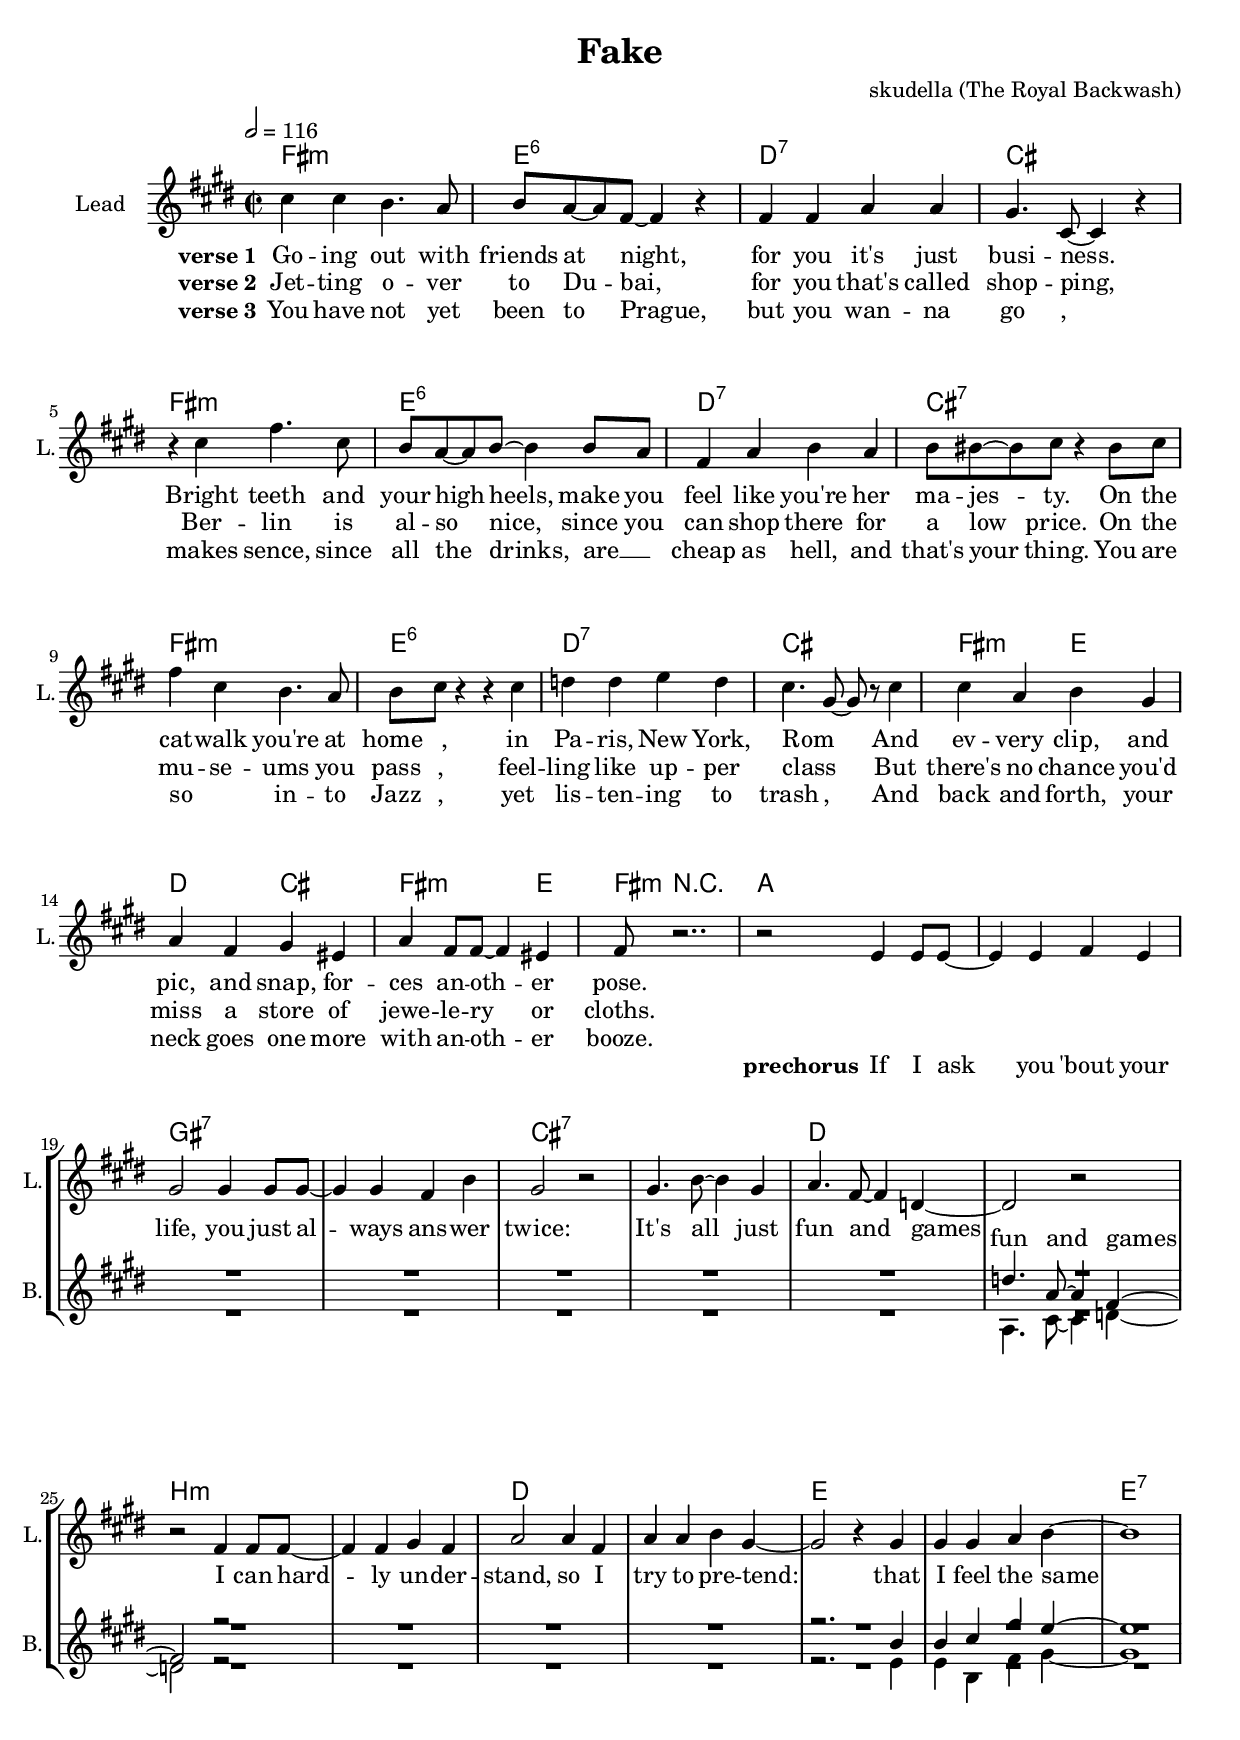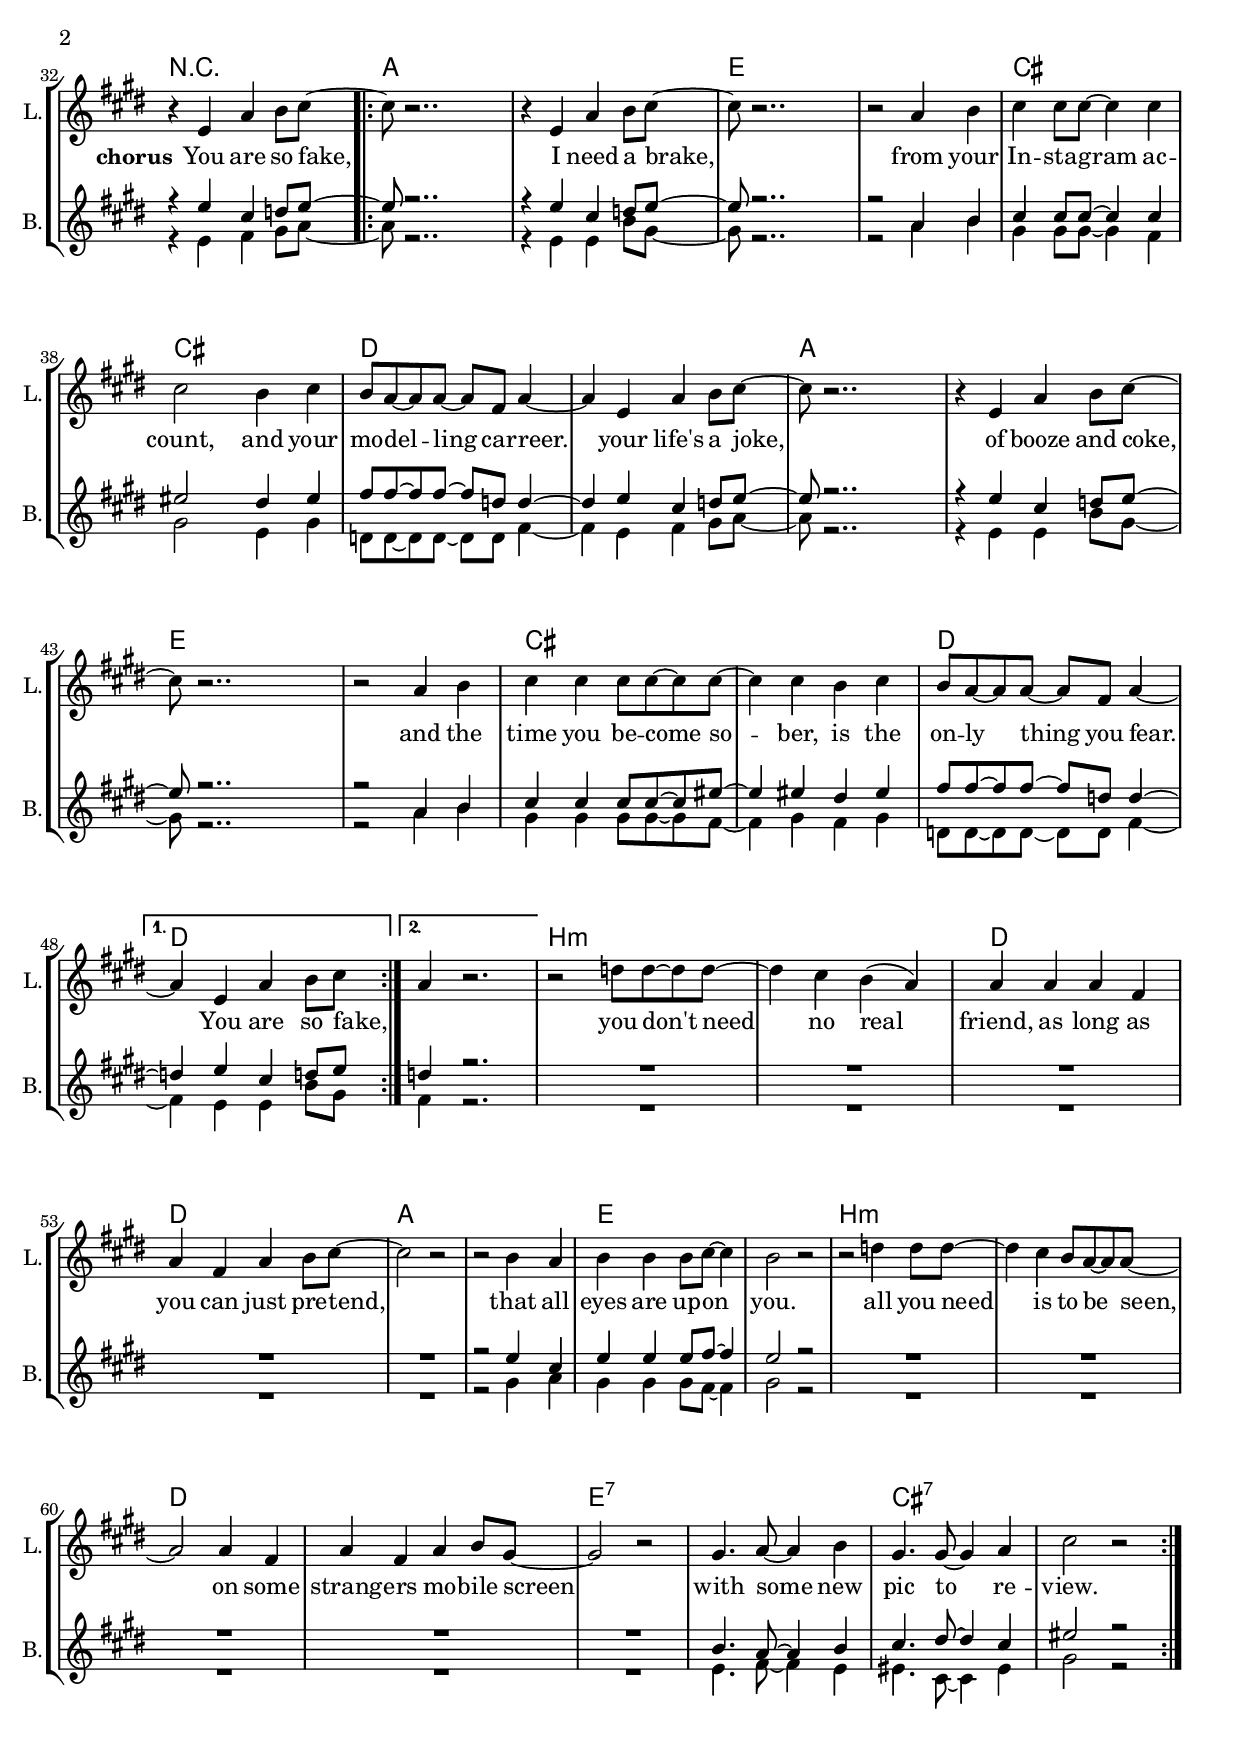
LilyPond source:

\version "2.16.2"

\header {
  title = "Fake"
  composer = "skudella (The Royal Backwash)"

}

global = {
  \key e \minor
  \time 2/2
  \tempo 2 = 116
}

harmonies = \chordmode {
  \germanChords
  a1:m g:6 f:7 e a:m g:6 f:7 e:7
  a1:m g:6 f:7 e a2:m g f e a2.:m g4 
  a8:m r2..

  c1 c  b:7 b:7 e1:7 e1:7 f1 f
  d1:m d1:m f f g g g:7 r1
  
  c4 c c c c1 g4 g g g g1
  e4 e e e e4 e e e f4 f f f4~f1
  c4 c c c c1 g4 g g g g1
  e4 e e e e4 e e e f4 f f f4~f1 f
  d1:m d1:m f f c c g g
  d1:m d1:m f f g:7 g:7 e:7 e:7

  %c1 c b:7 b:7 e1 e1:7 f f
  %d1:m d1:m f f e e e:7 e:7 
  %a4:m g f e a4.:m e8 
  %a8:m r4.
  
  %g1 g1 d:m d:m 
  %f f c c
  %e e a4:m g f e a4.:m e8 
  %a8:m r4.
  
  %a2:m g:6 f:7 e a:m g:6 f:7 e:7
  %a2:m g:6 f:7 e a:m g:6 f:7 e:7
  %a2:m g:6 f:7 e a:m g:6 f4:7 f8:7 e:7 e2:7
  %a2:m g f e a2.:m e4 
  %a8:m r2.. 
}

violinMusic = \relative c'' {
  
}

leadGuitarMusic = \relative c'' {

}

trumpetoneVerseMusic = \relative c'' {

}

trumpetonePreChorusMusic = \relative c'' {
}

trumpetoneChorusMusic = \relative c'' {
}

trumpetoneBridgeMusic = \relative c'' {
}

trumpettwoVerseMusic = \relative c'' {
}

trumpettwoPreChrousMusic = \relative c'' {

}

trumpettwoChorusMusic = \relative c'' {

}

leadMusicverse = \relative c'{
e'4 e4 d4. c8 
d8 c8~c8 a8~a4 r4
a4 a4 c c
b4. e,8~e4 r4
r4 e'4 a4. e8
d8 c8~c8 d8~d4 d8 c8
a4 c d c
d8 dis8~dis e8 r4 dis8 e
a4 e d4. c8
d e r4 r4 e4
f f g f 
e4. b8~b8 r8 e4
e c d b
c a b gis 
c a8 a8~a4 gis
a8 r2..






}

leadMusicprechorus = \relative c''{
r2 g4 g8 g8~
g4 g a g
b2 b4 b8 b8~
b4 b a d 
b2 r2 
b4. d8~d4 b
c4. a8~a4 f4~
f2 r2
r2  a4 a8 a8~
a4 a b a
c2 c4 a4
c4 c d b~ 
b2 r4 b
b b4 c4 d4~
d1

}

leadMusicchorus = \relative c''{
r4 g c d8 e8~
\repeat volta 2 {

e8 r2..
r4 g, c d8 e8~
e8 r2..
r2 c4 d
e e8 e8~e4 e
e2 d4 e
d8 c8~c c~c a c4~
c4 g c d8 e8~
e8 r2..
r4 g, c d8 e8~
e8 r2.. 
r2 c4 d
e e4 e8 e8~e8 e~
e4 e4 d4 e
d8 c8~c c~c a c4~ |}
\alternative{
  {c4 g c d8 e8 |}
  {c4 r2. |}
}


r2 f8 f8~f8 f8~
f4 e d( c)
c4 c c a
c a c d8 e~
e2 r2
r2 d4 c
d d d8 e~e4
d2 r2

r2 f4 f8 f8~
f4 e d8 c8~c8 c~
c2 c4 a
c a c d8 b~
b2 r2
b4. c8~c4 d
b4. b8~b4 c4
e2 r2
\bar ":|."
%R1*8
%r2 e4.  g8~
%g4 e4 g8 b8~b4
%a4. fis8~fis4 dis4
%e fis8 a8~a4 
}

leadMusicBridge = \relative c''{
%e4 e4 d4. c8 
%d8 c8~c8 a8~a4 r4
%a4 a4 b b
%c4. e,8~e4 r4
%r e'4 g4. e8
%c8 d8~d8 e8~e4 d8 c8
%a4 c d c
%d8 dis8~dis e8 r4 dis8 e
%a4 e d4. c8
%c a8~a8 b8~b4 r4
%c c d c 
%a8 c8~c8 e8~e4 r4
%e c d b
%c a b gis 
%c a8 a8~a4 gis
%a8 r2..
}

leadWordsOne = \lyricmode { 
\set stanza = "verse 1" 
Go -- ing out with friends at night, for you it's  just busi -- ness.
Bright teeth and your high heels, make you feel like you're her ma -- jes -- ty.
On the cat -- walk you're at home_ _, in Pa -- ris, New York, Rom_ _
And ev -- very clip, and pic, and snap, for -- ces an -- oth -- er pose.

}

leadWordsPrechorus = \lyricmode {
\set stanza = "prechorus" 
If I ask you 'bout your life, you just al -- ways ans -- wer twice:
It's all just fun and games
I can hard -- ly un --  der -- stand, so I try to pre -- tend:
that I feel the same

}

leadWordsChorus = \lyricmode {
\set stanza = "chorus" 
You are so fake,
I need a brake,
from your In -- sta -- gram ac -- count, and your mo -- del -- ling car -- reer.
your life's a joke,
of booze and coke,
and the time you be -- come so -- ber, is the on -- ly thing you fear. You are so fake, _

you don't need no real friend, 
as long as you can just pre -- tend,
that all eyes are up -- on you.

all you need is to be seen, 
on some strang -- ers mo -- bile screen
with some new pic to re -- view.

}


leadWordsChorusTwo = \lyricmode {

}

leadWordsBridge = \lyricmode {
 
}

leadWordsTwo = \lyricmode { 
\set stanza = "verse 2"
Jet -- ting o -- ver to Du -- bai, for you that's called shop -- ping,
Ber -- lin is al -- so nice, since you can shop there for a low price.
On the mu -- se -- ums you pass ,
feel -- ling like up -- per class _ __
But there's no chance you'd miss a store of jewe -- le -- ry  or cloths.

}

leadWordsThree = \lyricmode {
\set stanza = "verse 3"
You have not yet been to Prague, but you wan -- na go ,
makes sence, since all the drinks, are __ _ cheap as hell, and that's your thing.
You are so _ __ in -- to Jazz , 
yet lis -- ten -- ing  to trash ,
And back and forth, your neck goes one more with an -- oth -- er booze.

}

leadWordsFour = \lyricmode {



}


leadWordsFive = \lyricmode {

}

backingOneVerseMusic = \relative c'' {
R1*16
}

backingOnePrechorusMusic = \relative c'' {
R1*23
f4. c8~c4 a4~
a2 r2
R1*3
r2. d4
d e4 a4 g4~
g1
}

backingOneChorusMusic = \relative c'' {
R1*31

r4 g' e f8 g8~
\repeat volta 2 {

g8 r2..
r4 g e f8 g8~
g8 r2..
r2 c,4 d
e e8 e8~e4 e
gis2 fis4 gis
a8 a8~a a~a f f4~
f4 g e f8 g8~
g8 r2..
r4 g e f8 g8~
g8 r2.. 
r2 c,4 d
e e e8 e8~e gis~
gis4 gis4 fis  gis
a8 a8~a a~a f f4~ |}
\alternative{
  {f4 g e f8 g8 |}
  {f4 r2. |}
}


R1*5

r2 g4 e
g g g8 a~a4
g2 r2

R1*5
d4. c8~c4 d
e4. fis8~fis4 e4
gis2 r2
\bar ":|."
}

backingOneBridgeMusic = \relative c'' {
  
}

backingOneVerseWords = \lyricmode {
}

backingOnePrechorusWords = \lyricmode {
fun and games
}


backingOneChorusWords = \lyricmode {

}


backingOneBridgeWords = \lyricmode {
}

backingTwoVerseMusic = \relative c' {
R1*16

}

backingTwoPrechorusMusic = \relative c'' {
R1*23
c,4. e8~e4 f4~
f2 r2
R1*3
r2. g4
g d4 a'4 b4~
b1
}

backingTwoChorusMusic = \relative c'' {
R1*31

r4 g a b8 c8~
\repeat volta 2 {

c8 r2..
r4 g g d'8 b8~
b8 r2..
r2 c4 d
b b8 b8~b4 a
b2 g4 b
f8 f8~f f~f f a4~
a4 g a b8 c8~
c8 r2..
r4 g g d'8 b8~
b8 r2.. 
r2 c4 d
b b b8 b8~b a~
a4 b4 a  b
f8 f8~f f~f f a4~ |}
\alternative{
  {a4 g g d'8 b8 |}
  {a4 r2. |}
}


R1*5
r2 b4 c
b b b8 a~a4
b2 r2

R1*5
g4. a8~a4 g
gis4. e8~e4 gis4
b2 r2
\bar ":|."
}

backingTwoBridgeMusic = \relative c'' {

}


backingTwoVerseWords = \lyricmode {
}

backingTwoPrechorusWords = \lyricmode {
}


backingTwoChorusWords = \lyricmode {
}


backingTwoBridgeWords = \lyricmode {
}

derbassVerse = \relative c {
  \clef bass

}

\score {
  <<
    \new ChordNames {
      \set chordChanges = ##t
      \transpose c a, { \global \harmonies }
    }

    \new StaffGroup <<
    
      \new Staff = "Violin" {
        \set Staff.instrumentName = #"Violin"
        \set Staff.shortInstrumentName = #"V."
        \set Staff.midiInstrument = #"violin"
         \transpose c a, { \violinMusic }
      }
      \new Staff = "Guitar" {
        \set Staff.instrumentName = #"Guitar"
        \set Staff.shortInstrumentName = #"G."
        %\set Staff.midiInstrument = #"overdriven guitar"
        \set Staff.midiInstrument = #"acoustic guitar (steel)"
        \transpose c a, { \global \leadGuitarMusic }
      }
        \new Staff = "Trumpets" <<
        \set Staff.instrumentName = #"Trumpets"
	\set Staff.shortInstrumentName = #"T."
        \set Staff.midiInstrument = #"trumpet"
        %\new Voice = "Trumpet1Verse" { \voiceOne << \transpose c c { \global \trumpetoneVerseMusic } >> }
        %\new Voice = "Trumpet1PreChorus" { \voiceOne << \transpose c c { \trumpetonePreChorusMusic } >> }
        %\new Voice = "Trumpet1Chorus" { \voiceOne << \transpose c c { \trumpetoneChorusMusic } >> }
        %\new Voice = "Trumpet1Bridge" { \voiceOne << \transpose c c { \trumpetoneBridgeMusic } >> }
	%\new Voice = "Trumpet2Verse" { \voiceTwo << \transpose c c { \global \trumpettwoVerseMusic } >> }      
	%\new Voice = "Trumpet2PreChorus" { \voiceTwo << \transpose c c {  \trumpettwoPreChrousMusic } >> }      
	%\new Voice = "Trumpet2Chorus" { \voiceTwo << \transpose c c { \trumpettwoChorusMusic } >> }      
        \new Voice = "Trumpet1" { \voiceOne << \transpose c a, { \global \trumpetoneVerseMusic \trumpetonePreChorusMusic \trumpetoneChorusMusic \trumpetoneBridgeMusic} >> }
	\new Voice = "Trumpet2" { \voiceTwo << \transpose c a, { \global \trumpettwoVerseMusic \trumpettwoPreChrousMusic \trumpettwoChorusMusic} >> }      
      >>
    >>  
    \new StaffGroup <<
      \new Staff = "lead" {
	\set Staff.instrumentName = #"Lead"
	\set Staff.shortInstrumentName = #"L."
        \set Staff.midiInstrument = #"voice oohs"
        \new Voice = "leadverse" { << \transpose c a, { \global \leadMusicverse } >> }
        \new Voice = "leadprechorus" { << \transpose c a, { \leadMusicprechorus } >> }
        \new Voice = "leadchorus" { << \transpose c a, { \leadMusicchorus } >> }
        \new Voice = "leadbridge" { << \transpose c a, { \leadMusicBridge } >> }
      }
      \new Lyrics \with { alignBelowContext = #"lead" }
      \lyricsto "leadbridge" \leadWordsBridge
      \new Lyrics \with { alignBelowContext = #"lead" }
      \lyricsto "leadchorus" \leadWordsChorus
      \new Lyrics \with { alignBelowContext = #"lead" }
      \lyricsto "leadprechorus" \leadWordsPrechorus
      \new Lyrics \with { alignBelowContext = #"lead" }
      \lyricsto "leadverse" \leadWordsFour
      \new Lyrics \with { alignBelowContext = #"lead" }
      \lyricsto "leadverse" \leadWordsThree
      \new Lyrics \with { alignBelowContext = #"lead" }
      \lyricsto "leadverse" \leadWordsTwo
      \new Lyrics \with { alignBelowContext = #"lead" }
      \lyricsto "leadverse" \leadWordsOne
      
     
      % we could remove the line about this with the line below, since
      % we want the alto lyrics to be below the alto Voice anyway.
      % \new Lyrics \lyricsto "altos" \altoWords

      \new Staff = "backing" <<
	%  \clef backingTwo
	\set Staff.instrumentName = #"Backing"
	\set Staff.shortInstrumentName = #"B."
        \set Staff.midiInstrument = #"choir aahs"
	\new Voice = "backingOneVerse" { \voiceOne << \transpose c a, { \global \backingOneVerseMusic } >> }
	\new Voice = "backingOnePrechorus" { \voiceOne << \transpose c a, { \backingOnePrechorusMusic } >> }
	\new Voice = "backingOneChorus" { \voiceOne << \transpose c a, { \backingOneChorusMusic } >> }
	\new Voice = "backingOneBridge" { \voiceOne << \transpose c a, { \backingOneBridgeMusic } >> }

	\new Voice = "backingTwoVerse" { \voiceTwo << \transpose c a, { \global \backingTwoVerseMusic } >> }
	\new Voice = "backingTwoPrechorus" { \voiceTwo << \transpose c a, { \backingTwoPrechorusMusic } >> }
	\new Voice = "backingTwoChorus" { \voiceTwo << \transpose c a, { \backingTwoChorusMusic } >> }
	\new Voice = "backingTwoBridge" { \voiceTwo << \transpose c a, {  \backingTwoBridgeMusic } >> }

      >>
      \new Lyrics \with { alignAboveContext = #"backing" }
      \lyricsto "backingOneBridge" \backingOneBridgeWords
      \new Lyrics \with { alignAboveContext = #"backing" }
      \lyricsto "backingOneChorus" \backingOneChorusWords
      \new Lyrics \with { alignAboveContext = #"backing" }
      \lyricsto "backingOnePrechorus" \backingOnePrechorusWords
      \new Lyrics \with { alignAboveContext = #"backing" }
      \lyricsto "backingOneVerse" \backingOneVerseWords
      
      \new Lyrics \with { alignAboveContext = #"backing" }
      \lyricsto "backingTwoBridge" \backingTwoBridgeWords
      \new Lyrics \with { alignAboveContext = #"backing" }
      \lyricsto "backingTwoChorus" \backingTwoChorusWords
      \new Lyrics \with { alignAboveContext = #"backing" }
      \lyricsto "backingTwoPrechorus" \backingTwoPrechorusWords
      \new Lyrics \with { alignAboveContext = #"backing" }
      \lyricsto "backingTwoVerse" \backingTwoVerseWords
      
      \new Staff = "Staff_bass" {
        \set Staff.instrumentName = #"Bass"
        \set Staff.midiInstrument = #"electric bass (pick)"
        %\set Staff.midiInstrument = #"distorted guitar"
        \transpose c c { \global \derbassVerse }
      }      % again, we could replace the line above this with the line below.
      % \new Lyrics \lyricsto "backingTwoes" \backingTwoWords
    >>
  >>
  \midi {}
  \layout {
    \context {
      \Staff \RemoveEmptyStaves
      \override VerticalAxisGroup #'remove-first = ##t
    }
  }
}

#(set-global-staff-size 19)

\paper {
  page-count = #2
  
}
